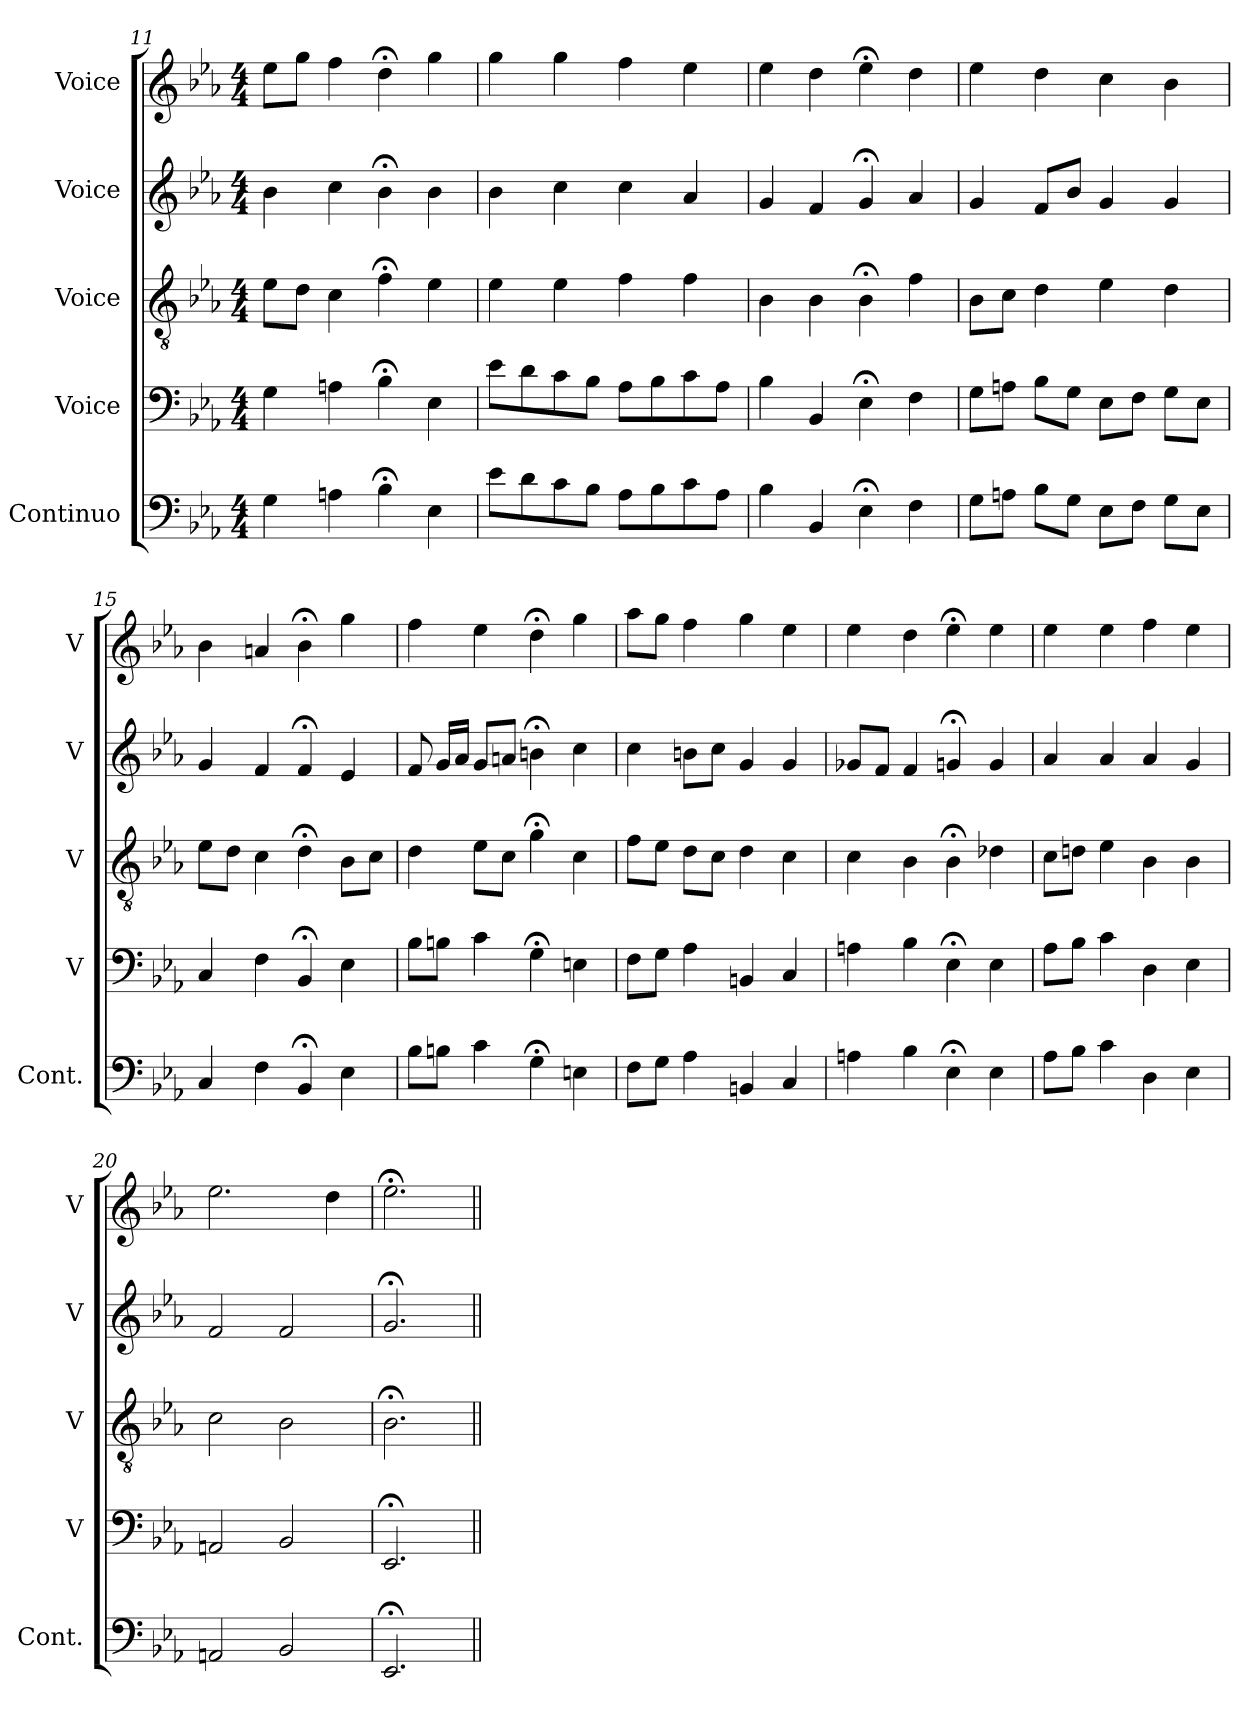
**kern	**kern	**kern	**kern	**kern
*part5	*part4	*part3	*part2	*part1
*staff5	*staff4	*staff3	*staff2	*staff1
*I"Continuo	*I"Voice	*I"Voice	*I"Voice	*I"Voice
*I'Cont.	*I'V	*I'V	*I'V	*I'V
*clefF4	*clefF4	*clefGv2	*clefG2	*clefG2
*ITrd7c12	*	*	*	*
*k[b-e-a-]	*k[b-e-a-]	*k[b-e-a-]	*k[b-e-a-]	*k[b-e-a-]
*M4/4	*M4/4	*M4/4	*M4/4	*M4/4
=11	=11	=11	=11	=11
4GG\	4G\	8e-\L	4b-\	8ee-\L
.	.	8d\J	.	8gg\J
4AAn\	4An\	4c\	4cc\	4ff\
4BB-;<\	4B-;<\	4f;<\	4b-;<\	4dd;<\
4EE-\	4E-\	4e-\	4b-\	4gg\
!!LO:PB:g=z
=12	=12	=12	=12	=12
8E-\L	8e-\L	4e-\	4b-\	4gg\
8D\	8d\	.	.	.
8C\	8c\	4e-\	4cc\	4gg\
8BB-\J	8B-\J	.	.	.
8AA-\L	8A-\L	4f\	4cc\	4ff\
8BB-\	8B-\	.	.	.
8C\	8c\	4f\	4a-/	4ee-\
8AA-\J	8A-\J	.	.	.
=13	=13	=13	=13	=13
4BB-\	4B-\	4B-\	4g/	4ee-\
4BBB-/	4BB-/	4B-\	4f/	4dd\
4EE-;<\	4E-;<\	4B-;<\	4g;</	4ee-;<\
4FF\	4F\	4f\	4a-/	4dd\
=14	=14	=14	=14	=14
8GG\L	8G\L	8B-\L	4g/	4ee-\
8AAn\J	8An\J	8c\J	.	.
8BB-\L	8B-\L	4d\	8f/L	4dd\
8GG\J	8G\J	.	8b-/J	.
8EE-\L	8E-\L	4e-\	4g/	4cc\
8FF\J	8F\J	.	.	.
8GG\L	8G\L	4d\	4g/	4b-\
8EE-\J	8E-\J	.	.	.
=15	=15	=15	=15	=15
4CC/	4C/	8e-\L	4g/	4b-\
.	.	8d\J	.	.
4FF\	4F\	4c\	4f/	4an/
4BBB-;</	4BB-;</	4d;<\	4f;</	4b-;<\
4EE-\	4E-\	8B-\L	4e-/	4gg\
.	.	8c\J	.	.
=16	=16	=16	=16	=16
8BB-\L	8B-\L	4d\	8f/	4ff\
8BBn\J	8Bn\J	.	16g/LL	.
.	.	.	16a-/JJ	.
4C\	4c\	8e-\L	8g/L	4ee-\
.	.	8c\J	8an/J	.
4GG;<\	4G;<\	4g;<\	4bn;<\	4dd;<\
4EEn\	4En\	4c\	4cc\	4gg\
!!LO:LB:g=z
=17	=17	=17	=17	=17
8FF\L	8F\L	8f\L	4cc\	8aa-\L
8GG\J	8G\J	8e-\J	.	8gg\J
4AA-\	4A-\	8d\L	8bn\L	4ff\
.	.	8c\J	8cc\J	.
4BBBn/	4BBn/	4d\	4g/	4gg\
4CC/	4C/	4c\	4g/	4ee-\
=18	=18	=18	=18	=18
4AAn\	4An\	4c\	8g-X/L	4ee-\
.	.	.	8f/J	.
4BB-\	4B-\	4B-\	4f/	4dd\
4EE-;<\	4E-;<\	4B-;<\	4gn;</	4ee-;<\
4EE-\	4E-\	4d-X\	4g/	4ee-\
=19	=19	=19	=19	=19
8AA-\L	8A-\L	8c\L	4a-/	4ee-\
8BB-\J	8B-\J	8dn\J	.	.
4C\	4c\	4e-\	4a-/	4ee-\
4DD\	4D\	4B-\	4a-/	4ff\
4EE-\	4E-\	4B-\	4g/	4ee-\
=20	=20	=20	=20	=20
2AAAn/	2AAn/	2c\	2f/	2.ee-\
2BBB-/	2BB-/	2B-\	2f/	.
.	.	.	.	4dd\
=21	=21	=21	=21	=21
2.EEE-;</	2.EE-;</	2.B-;<\	2.g;</	2.ee-;<\
=||	=||	=||	=||	=||
*-	*-	*-	*-	*-
